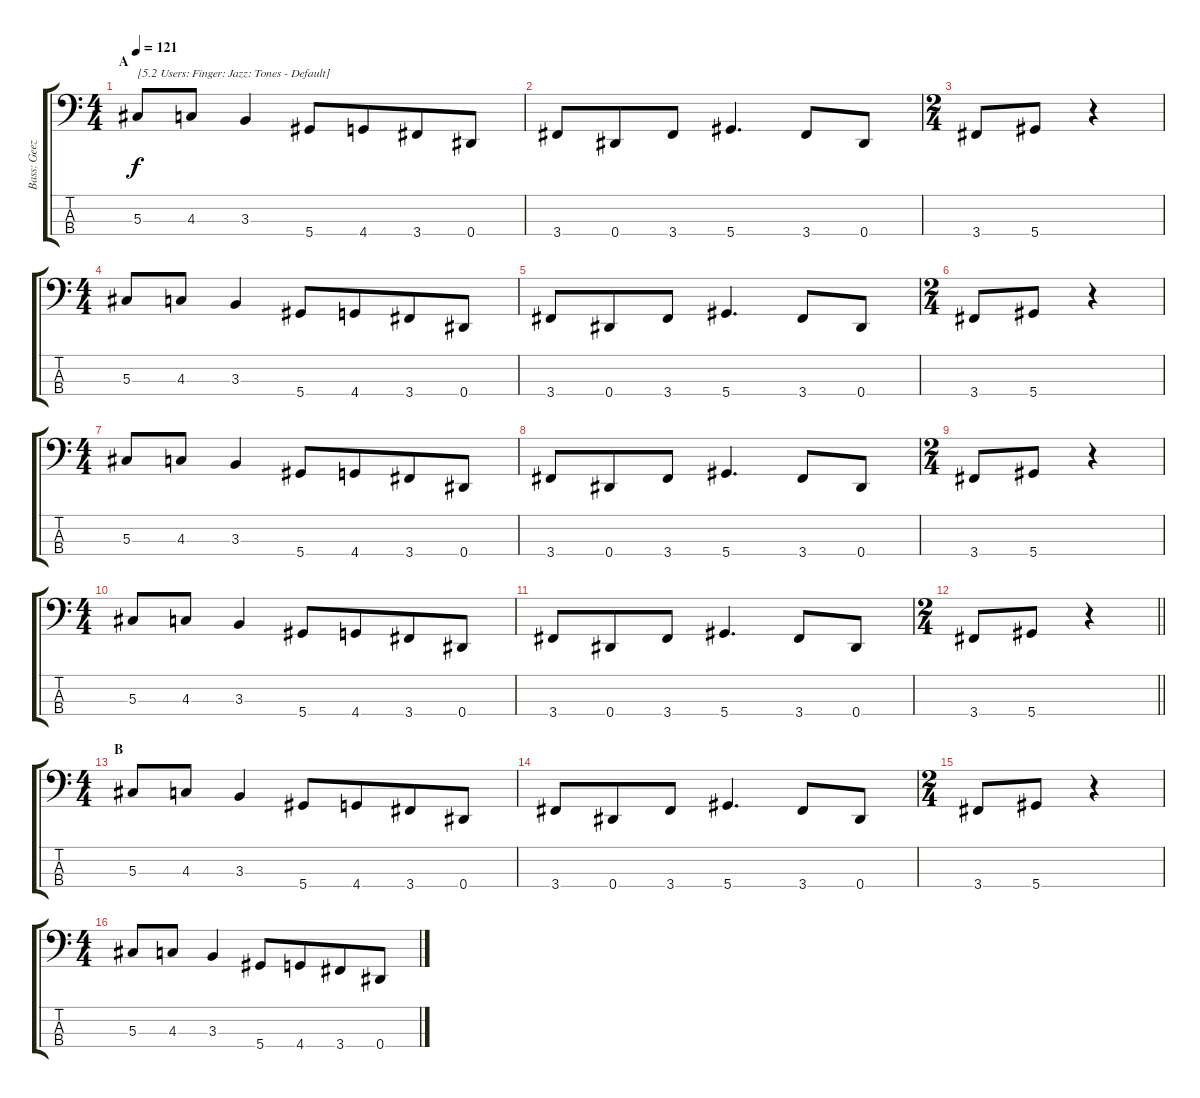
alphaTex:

\track ("Bass: Geezer" "Bass: Geez") {instrument electricbassfinger}
\staff {score tabs}
\tuning (Gb2 Db2 Ab1 Eb1) {hide}
\ts (4 4)
\section ("" "A")
\tempo 121
\clef f4
\ks c
5.3.8{txt "[5.2 Users: Finger: Jazz: Tones - Default]" dy f instrument electricbassfinger} 4.3.8 3.3.4 5.4.8 4.4.8{beam merge} 3.4.8 0.4.8 |
3.4.8 0.4.8{beam merge} 3.4.8 5.4.4{d} 3.4.8 0.4.8 |
\ts (2 4)
3.4.8 5.4.8 r.4 |
\ts (4 4)
5.3.8 4.3.8 3.3.4 5.4.8 4.4.8{beam merge} 3.4.8 0.4.8 |
3.4.8 0.4.8{beam merge} 3.4.8 5.4.4{d} 3.4.8 0.4.8 |
\ts (2 4)
3.4.8 5.4.8 r.4 |
\ts (4 4)
5.3.8 4.3.8 3.3.4 5.4.8 4.4.8{beam merge} 3.4.8 0.4.8 |
3.4.8 0.4.8{beam merge} 3.4.8 5.4.4{d} 3.4.8 0.4.8 |
\ts (2 4)
3.4.8 5.4.8 r.4 |
\ts (4 4)
5.3.8 4.3.8 3.3.4 5.4.8 4.4.8{beam merge} 3.4.8 0.4.8 |
3.4.8 0.4.8{beam merge} 3.4.8 5.4.4{d} 3.4.8 0.4.8 |
\ts (2 4)
\barLineRight lightlight
3.4.8 5.4.8 r.4 |
\ts (4 4)
\section ("" "B")
5.3.8 4.3.8 3.3.4 5.4.8 4.4.8{beam merge} 3.4.8 0.4.8 |
3.4.8 0.4.8{beam merge} 3.4.8 5.4.4{d} 3.4.8 0.4.8 |
\ts (2 4)
3.4.8 5.4.8 r.4 |
\ts (4 4)
5.3.8 4.3.8 3.3.4 5.4.8 4.4.8{beam merge} 3.4.8 0.4.8
